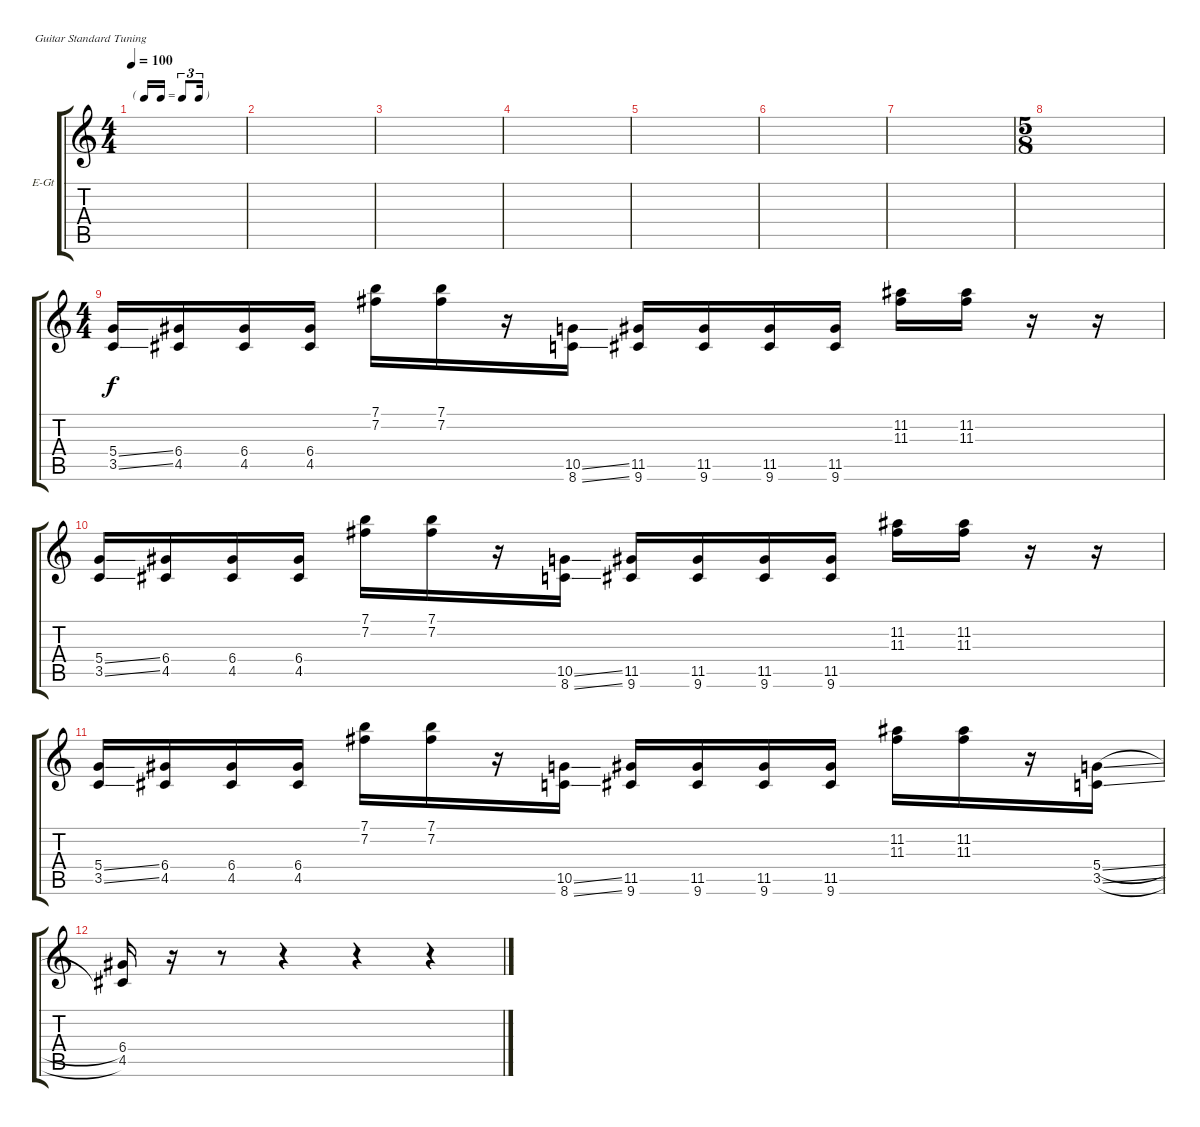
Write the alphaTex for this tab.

\bracketExtendMode groupsimilarinstruments
\firstSystemTrackNameOrientation horizontal
\otherSystemsTrackNameOrientation horizontal
\track ("Rhythm Guitar" "E-Gt") {instrument distortionguitar}
\staff {score tabs}
\tuning (E4 B3 G3 D3 A2 E2)
\ts (4 4)
\tf triplet16th
\tempo 100
\clef g2
\ks c
|
\scale
0.487395 |
\scale
0.256303 |
\scale
0.256303 |
\scale
0.333333 |
\scale
0.333333 |
\scale
0.333333 |
\ts (5 8)
\scale
0.395904 |
\ts (4 4)
\scale
0.395904 (3.5{ss} 5.4{ss}).16 (4.5 6.4).16 (4.5 6.4).16 (4.5 6.4).16 (7.1 7.2).16 (7.2 7.1).16 r.16 (8.6{ss} 10.5{ss}).16 (9.6 11.5).16 (9.6 11.5).16 (9.6 11.5).16 (9.6 11.5).16 (11.3 11.2).16 (11.2 11.3).16 r.16 r.16 |
\scale
0.208191 (3.5{ss} 5.4{ss}).16 (4.5 6.4).16 (4.5 6.4).16 (4.5 6.4).16 (7.1 7.2).16 (7.2 7.1).16 r.16 (8.6{ss} 10.5{ss}).16 (9.6 11.5).16 (9.6 11.5).16 (9.6 11.5).16 (9.6 11.5).16 (11.3 11.2).16 (11.2 11.3).16 r.16 r.16 |
\scale
0.333333 (3.5{ss} 5.4{ss}).16 (4.5 6.4).16 (4.5 6.4).16 (4.5 6.4).16 (7.1 7.2).16 (7.2 7.1).16 r.16 (8.6{ss} 10.5{ss}).16 (9.6 11.5).16 (9.6 11.5).16 (9.6 11.5).16 (9.6 11.5).16 (11.3 11.2).16 (11.2 11.3).16 r.16 (3.5{sl} 5.4{sl}).16 |
\scale
0.333333 (6.4 4.5).16 r.16 r.8 r.4 r.4 r.4 |
\scale
0.333333 |
\scale
0.333333 |
\scale
0.333333 |
\scale
0.333333
